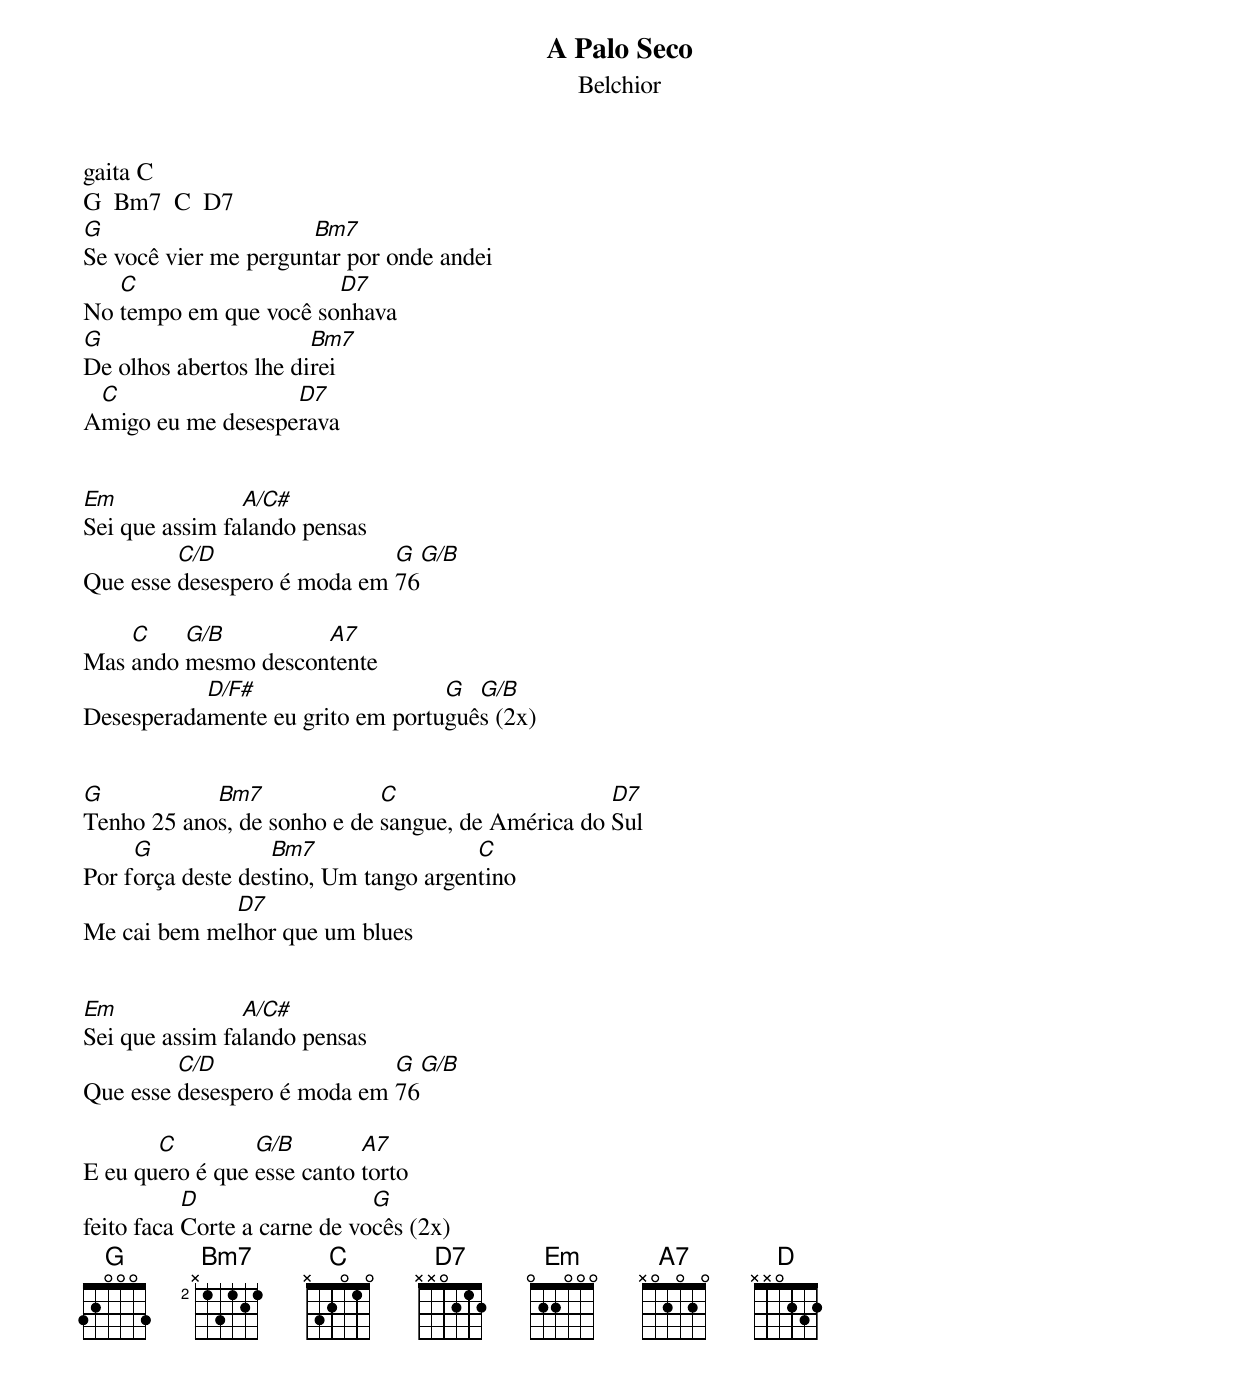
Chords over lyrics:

A Palo Seco
Belchior

gaita C
G  Bm7  C  D7
G                     Bm7
Se você vier me perguntar por onde andei
   C                   D7
No tempo em que você sonhava
G                      Bm7
De olhos abertos lhe direi
 C                 D7
Amigo eu me desesperava


Em              A/C#
Sei que assim falando pensas
         C/D                 G  G/B
Que esse desespero é moda em 76

    C    G/B         A7
Mas ando mesmo descontente
           D/F#                   G  G/B
Desesperadamente eu grito em português (2x)


G           Bm7              C                     D7
Tenho 25 anos, de sonho e de sangue, de América do Sul
     G             Bm7                 C
Por força deste destino, Um tango argentino
             D7
Me cai bem melhor que um blues


Em              A/C#
Sei que assim falando pensas
         C/D                 G  G/B
Que esse desespero é moda em 76

       C         G/B        A7
E eu quero é que esse canto torto
           D                  G
feito faca Corte a carne de vocês (2x)
